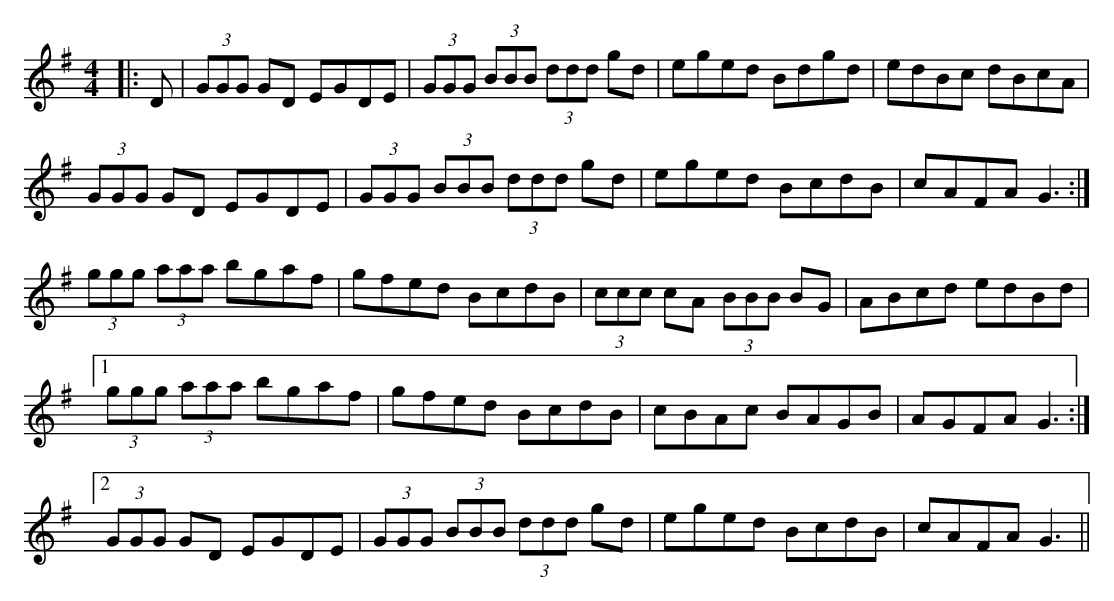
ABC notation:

X:1
M:4/4
K:G
|:D|(3GGG GD EGDE|(3GGG (3BBB (3ddd gd|eged Bdgd|edBc dBcA|
(3GGG GD EGDE|(3GGG (3BBB (3ddd gd|eged BcdB|cAFA G3:|
(3ggg (3aaa bgaf|gfed BcdB|(3ccc cA (3BBB BG|ABcd edBd|
[1 (3ggg (3aaa bgaf|gfed BcdB|cBAc BAGB|AGFA G3:|
[2 (3GGG GD EGDE|(3GGG (3BBB (3ddd gd|eged BcdB|cAFA G3||
